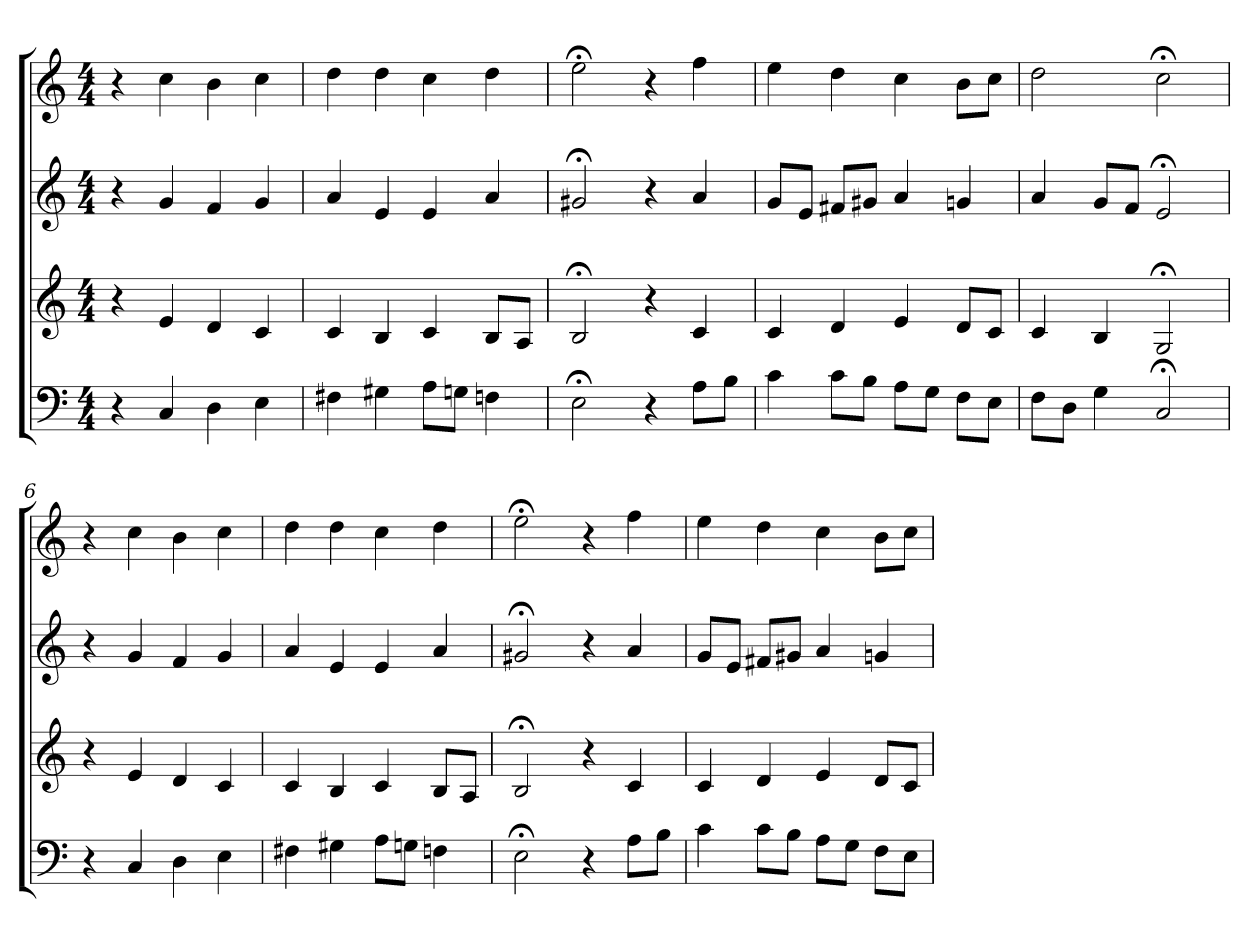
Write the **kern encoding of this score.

**kern	**kern	**kern	**kern
*part4	*part3	*part2	*part1
*staff4	*staff3	*staff2	*staff1
*clefF4	*clefG2	*clefG2	*clefG2
*k[]	*k[]	*k[]	*k[]
*C:	*C:	*C:	*C:
*M4/4	*M4/4	*M4/4	*M4/4
=1	=1	=1	=1
4r	4r	4r	4r
4C	4e	4g	4cc
4D	4d	4f	4b
4E	4c	4g	4cc
=2	=2	=2	=2
4F#X	4c	4a	4dd
4G#X	4B	4e	4dd
8A\L	4c	4e	4cc
8Gn\J	.	.	.
4Fn	8B/L	4a	4dd
.	8A/J	.	.
=3	=3	=3	=3
2E;<	2B;<	2g#X;<	2ee;<
4r	4r	4r	4r
8A\L	4c	4a	4ff
8B\J	.	.	.
=4	=4	=4	=4
4c	4c	8g/L	4ee
.	.	8e/J	.
8c\L	4d	8f#X/L	4dd
8B\J	.	8g#X/J	.
8A\L	4e	4a	4cc
8G\J	.	.	.
8F\L	8d/L	4gn	8b\L
8E\J	8c/J	.	8cc\J
=5	=5	=5	=5
8F\L	4c	4a	2dd
8D\J	.	.	.
4G	4B	8g/L	.
.	.	8f/J	.
2C;<	2G;<	2e;<	2cc;<
=6	=6	=6	=6
4r	4r	4r	4r
4C	4e	4g	4cc
4D	4d	4f	4b
4E	4c	4g	4cc
=7	=7	=7	=7
4F#X	4c	4a	4dd
4G#X	4B	4e	4dd
8A\L	4c	4e	4cc
8Gn\J	.	.	.
4Fn	8B/L	4a	4dd
.	8A/J	.	.
=8	=8	=8	=8
2E;<	2B;<	2g#X;<	2ee;<
4r	4r	4r	4r
8A\L	4c	4a	4ff
8B\J	.	.	.
=9	=9	=9	=9
4c	4c	8g/L	4ee
.	.	8e/J	.
8c\L	4d	8f#X/L	4dd
8B\J	.	8g#X/J	.
8A\L	4e	4a	4cc
8G\J	.	.	.
8F\L	8d/L	4gn	8b\L
8E\J	8c/J	.	8cc\J
=	=	=	=
*-	*-	*-	*-
